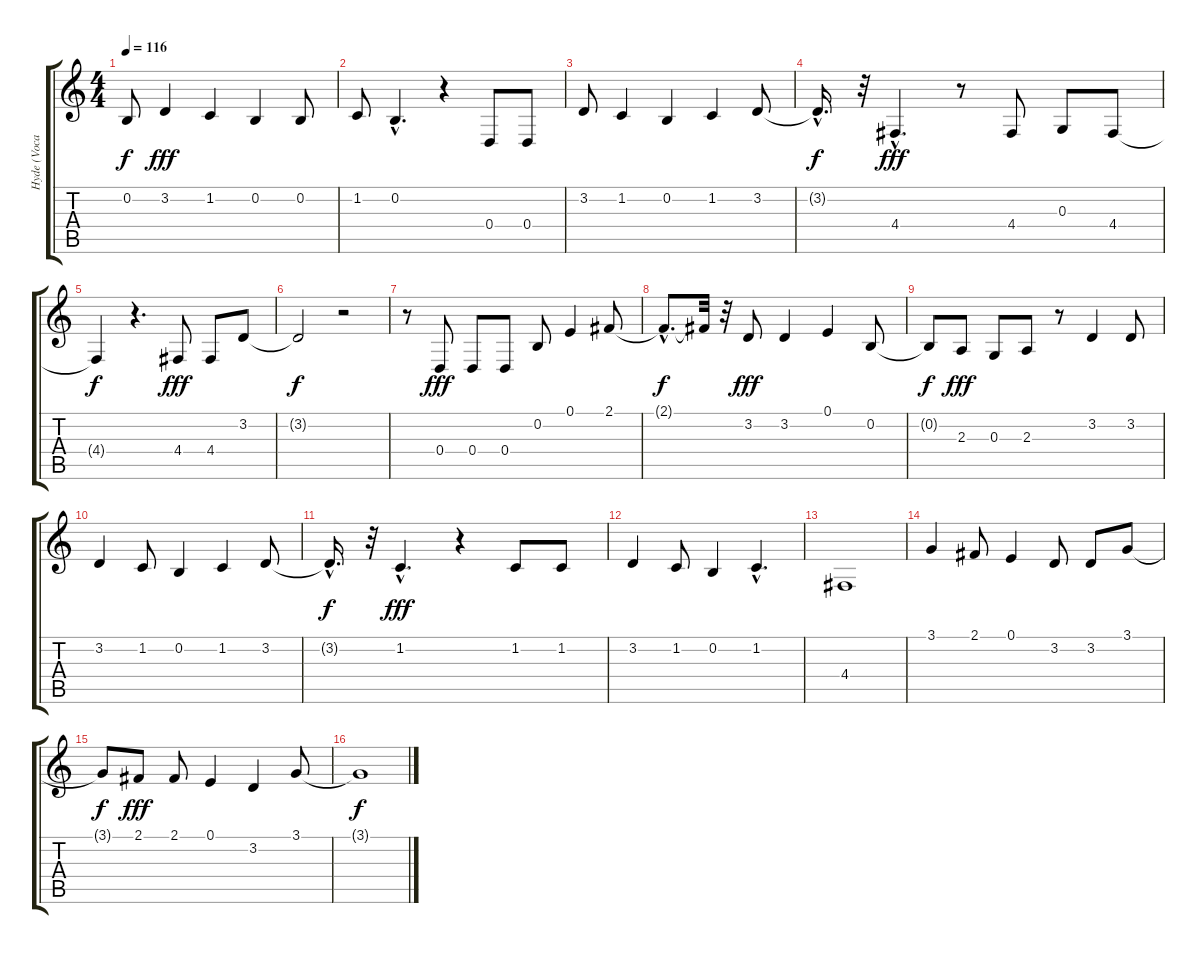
\track ("Hyde (Vocal)" "Hyde (Voca") {instrument flute}
\staff {score tabs}
\tuning (E4 B3 G3 D3 A2 E2) {hide}
\ts (4 4)
\tempo 116
\clef g2
\ks c
0.2{t}.8{dy f} 3.2.4{dy fff} 1.2.4 0.2.4 0.2.8 |
1.2.8 0.2{hac}.4{d} r.4 0.4.8 0.4.8 |
3.2.8 1.2.4 0.2.4 1.2.4 3.2.8 |
3.2{hac t}.16{d dy f} r.32 4.4{hac}.4{d dy fff} r.8 4.4.8 0.3.8 4.4.8 |
4.4{t}.4{dy f} r.4{d} 4.4.8{dy fff} 4.4.8 3.2.8 |
3.2{t}.2{dy f} r.2 |
r.8 0.4.8{dy fff} 0.4.8 0.4.8 0.2.8 0.1.4 2.1.8 |
2.1{hac t}.8{d dy f} 2.1{t}.32 r.32 3.2.8{dy fff} 3.2.4 0.1.4 0.2.8 |
0.2{t}.8{dy f} 2.3.8{dy fff} 0.3.8 2.3.8 r.8 3.2.4 3.2.8 |
3.2.4 1.2.8 0.2.4 1.2.4 3.2.8 |
3.2{hac t}.16{d dy f} r.32 1.2{hac}.4{d dy fff} r.4 1.2.8 1.2.8 |
3.2.4 1.2.8 0.2.4 1.2{hac}.4{d} |
4.4.1 |
3.1.4 2.1.8 0.1.4 3.2.8 3.2.8 3.1.8 |
3.1{t}.8{dy f} 2.1.8{dy fff} 2.1.8 0.1.4 3.2.4 3.1.8 |
3.1{t}.1{dy f}
